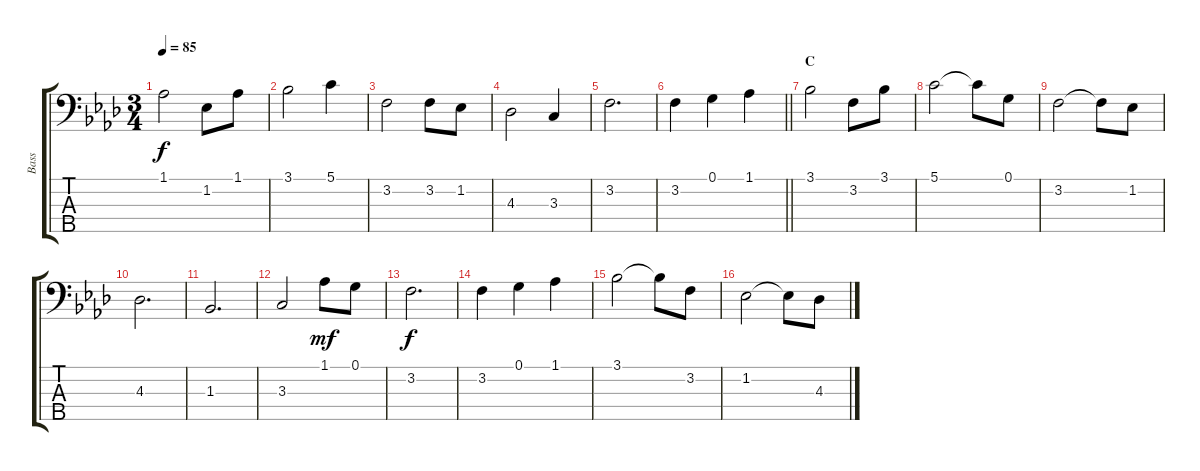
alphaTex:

\track ("Bass" "Bass") {instrument acousticbass}
\staff {score tabs}
\tuning (G2 D2 A1 Db1 G0) {hide}
\ts (3 4)
\tempo 85
\clef f4
\ks fminor
1.1.2{dy f} 1.2.8 1.1.8 |
3.1.2 5.1.4 |
3.2.2 3.2.8 1.2.8 |
4.3.2 3.3.4 |
3.2.2{d} |
\barLineRight lightlight
3.2.4 0.1.4 1.1.4 |
\section ("" "C")
3.1.2 3.2.8 3.1.8 |
5.1.2 5.1{t}.8 0.1.8 |
3.2.2 3.2{t}.8 1.2.8 |
4.3.2{d} |
1.3.2{d} |
3.3.2 1.1.8{dy mf} 0.1.8 |
3.2.2{d dy f} |
3.2.4 0.1.4 1.1.4 |
3.1.2 3.1{t}.8 3.2.8 |
1.2.2 1.2{t}.8 4.3.8
